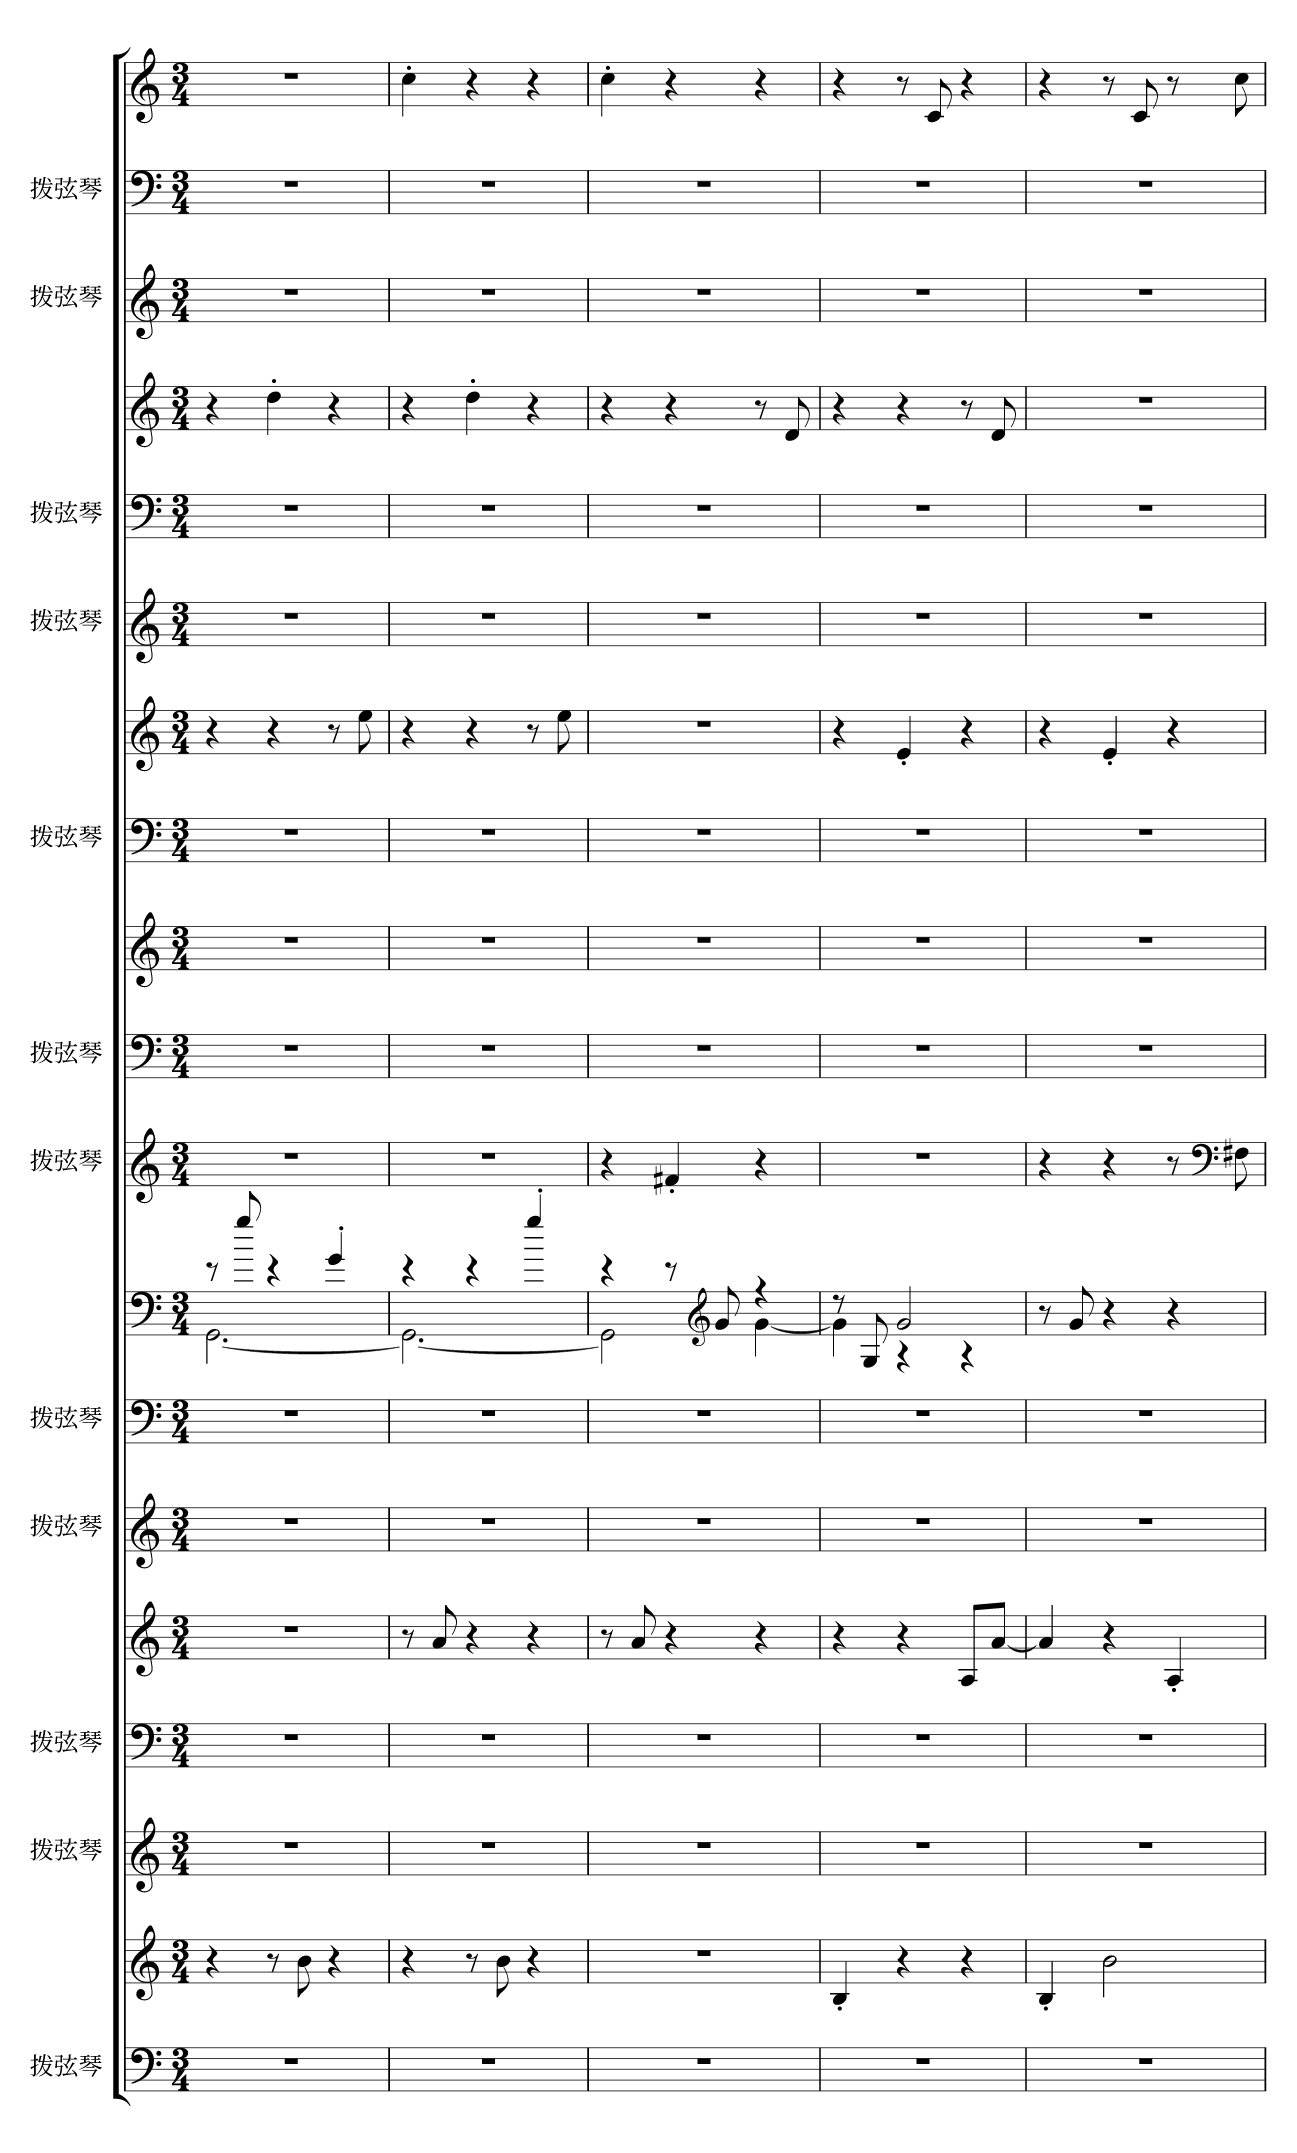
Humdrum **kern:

**kern	**kern	**kern	**kern	**kern	**kern	**kern	**kern	**kern	**kern	**kern	**kern	**kern	**kern	**kern	**kern	**kern	**kern	**kern
*part12	*part12	*part11	*part10	*part10	*part9	*part8	*part8	*part7	*part6	*part6	*part5	*part5	*part4	*part3	*part3	*part2	*part1	*part1
*staff19	*staff18	*staff17	*staff16	*staff15	*staff14	*staff13	*staff12	*staff11	*staff10	*staff9	*staff8	*staff7	*staff6	*staff5	*staff4	*staff3	*staff2	*staff1
*I"拨弦琴	*	*I"拨弦琴	*I"拨弦琴	*	*I"拨弦琴	*I"拨弦琴	*	*I"拨弦琴	*I"拨弦琴	*	*I"拨弦琴	*	*I"拨弦琴	*I"拨弦琴	*	*I"拨弦琴	*I"拨弦琴	*
*clefF4	*clefG2	*clefG2	*clefF4	*clefG2	*clefG2	*clefF4	*clefF4	*clefG2	*clefF4	*clefG2	*clefF4	*clefG2	*clefG2	*clefF4	*clefG2	*clefG2	*clefF4	*clefG2
*k[]	*k[]	*k[]	*k[]	*k[]	*k[]	*k[]	*k[]	*k[]	*k[]	*k[]	*k[]	*k[]	*k[]	*k[]	*k[]	*k[]	*k[]	*k[]
*M3/4	*M3/4	*M3/4	*M3/4	*M3/4	*M3/4	*M3/4	*M3/4	*M3/4	*M3/4	*M3/4	*M3/4	*M3/4	*M3/4	*M3/4	*M3/4	*M3/4	*M3/4	*M3/4
*MM130	*MM130	*MM130	*MM130	*MM130	*MM130	*MM130	*MM130	*MM130	*MM130	*MM130	*MM130	*MM130	*MM130	*MM130	*MM130	*MM130	*MM130	*MM130
=1	=1	=1	=1	=1	=1	=1	=1	=1	=1	=1	=1	=1	=1	=1	=1	=1	=1	=1
*	*	*	*	*	*	*	*^	*	*	*	*	*	*	*	*	*	*	*
2.r	4r	2.r	2.r	2.r	2.r	2.r	8r	[2.GG\	2.r	2.r	2.r	2.r	4r	2.r	2.r	4r	2.r	2.r	2.r
.	.	.	.	.	.	.	8gg/	.	.	.	.	.	.	.	.	.	.	.	.
.	8r	.	.	.	.	.	4r	.	.	.	.	.	4r	.	.	4dd'\	.	.	.
.	8b\	.	.	.	.	.	.	.	.	.	.	.	.	.	.	.	.	.	.
.	4r	.	.	.	.	.	4g'/	.	.	.	.	.	8r	.	.	4r	.	.	.
.	.	.	.	.	.	.	.	.	.	.	.	.	8ee\	.	.	.	.	.	.
=2	=2	=2	=2	=2	=2	=2	=2	=2	=2	=2	=2	=2	=2	=2	=2	=2	=2	=2	=2
2.r	4r	2.r	2.r	8r	2.r	2.r	4r	2.GG\_	2.r	2.r	2.r	2.r	4r	2.r	2.r	4r	2.r	2.r	4cc'\
.	.	.	.	8a/	.	.	.	.	.	.	.	.	.	.	.	.	.	.	.
.	8r	.	.	4r	.	.	4r	.	.	.	.	.	4r	.	.	4dd'\	.	.	4r
.	8b\	.	.	.	.	.	.	.	.	.	.	.	.	.	.	.	.	.	.
.	4r	.	.	4r	.	.	4gg'/	.	.	.	.	.	8r	.	.	4r	.	.	4r
.	.	.	.	.	.	.	.	.	.	.	.	.	8ee\	.	.	.	.	.	.
=3	=3	=3	=3	=3	=3	=3	=3	=3	=3	=3	=3	=3	=3	=3	=3	=3	=3	=3	=3
2.r	2.r	2.r	2.r	8r	2.r	2.r	4r	2GG\]	4r	2.r	2.r	2.r	2.r	2.r	2.r	4r	2.r	2.r	4cc'\
.	.	.	.	8a/	.	.	.	.	.	.	.	.	.	.	.	.	.	.	.
.	.	.	.	4r	.	.	8r	.	4f#X'/	.	.	.	.	.	.	4r	.	.	4r
*	*	*	*	*	*	*	*clefG2	*	*	*	*	*	*	*	*	*	*	*	*
.	.	.	.	.	.	.	8g/	.	.	.	.	.	.	.	.	.	.	.	.
.	.	.	.	4r	.	.	4r	[4g\	4r	.	.	.	.	.	.	8r	.	.	4r
.	.	.	.	.	.	.	.	.	.	.	.	.	.	.	.	8d/	.	.	.
=4	=4	=4	=4	=4	=4	=4	=4	=4	=4	=4	=4	=4	=4	=4	=4	=4	=4	=4	=4
2.r	4B'/	2.r	2.r	4r	2.r	2.r	8r	4g\]	2.r	2.r	2.r	2.r	4r	2.r	2.r	4r	2.r	2.r	4r
.	.	.	.	.	.	.	8G/	.	.	.	.	.	.	.	.	.	.	.	.
.	4r	.	.	4r	.	.	2g/	4r	.	.	.	.	4e'/	.	.	4r	.	.	8r
.	.	.	.	.	.	.	.	.	.	.	.	.	.	.	.	.	.	.	8c/
.	4r	.	.	8A/L	.	.	.	4r	.	.	.	.	4r	.	.	8r	.	.	4r
.	.	.	.	[8a/J	.	.	.	.	.	.	.	.	.	.	.	8d/	.	.	.
*	*	*	*	*	*	*	*v	*v	*	*	*	*	*	*	*	*	*	*	*
!!LO:PB:g=z
=5	=5	=5	=5	=5	=5	=5	=5	=5	=5	=5	=5	=5	=5	=5	=5	=5	=5	=5
2.r	4B'/	2.r	2.r	4a/]	2.r	2.r	8r	4r	2.r	2.r	2.r	4r	2.r	2.r	2.r	2.r	2.r	4r
.	.	.	.	.	.	.	8g/	.	.	.	.	.	.	.	.	.	.	.
.	2b\	.	.	4r	.	.	4r	4r	.	.	.	4e'/	.	.	.	.	.	8r
.	.	.	.	.	.	.	.	.	.	.	.	.	.	.	.	.	.	8c/
.	.	.	.	4A'/	.	.	4r	8r	.	.	.	4r	.	.	.	.	.	8r
*	*	*	*	*	*	*	*	*clefF4	*	*	*	*	*	*	*	*	*	*
.	.	.	.	.	.	.	.	8F#X\	.	.	.	.	.	.	.	.	.	8cc\
=	=	=	=	=	=	=	=	=	=	=	=	=	=	=	=	=	=	=
*-	*-	*-	*-	*-	*-	*-	*-	*-	*-	*-	*-	*-	*-	*-	*-	*-	*-	*-
